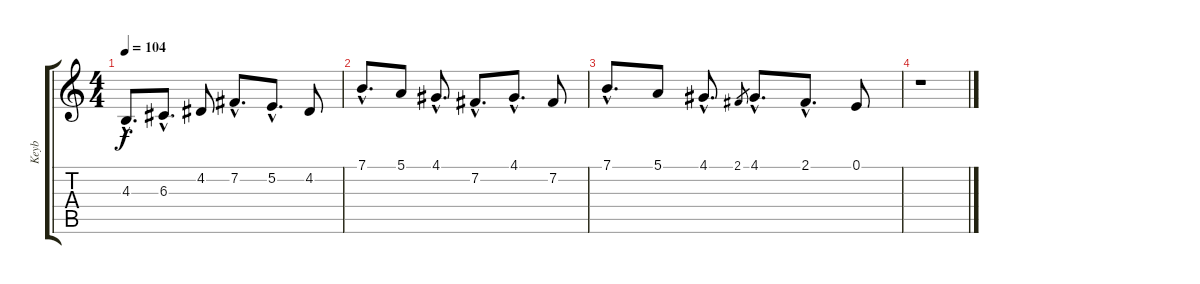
\track ("Keyb" "Keyb") {instrument acousticgrandpiano}
\staff {score tabs}
\tuning (E4 B3 G3 D3 A2 E2) {hide}
\ts (4 4)
\tempo 104
\clef g2
\ks c
4.3{hac}.8{d dy f} 6.3{hac}.8{d} 4.2.8 7.2{hac}.8{d} 5.2{hac}.8{d} 4.2.8 |
7.1{hac}.8{d} 5.1.8 4.1{hac}.8{d} 7.2{hac}.8{d} 4.1{hac}.8{d} 7.2.8 |
7.1{hac}.8{d} 5.1.8 4.1{hac}.8{d} 2.1.8{gr} 4.1{hac}.8{d} 2.1{hac}.8{d} 0.1.8 |
r.1
